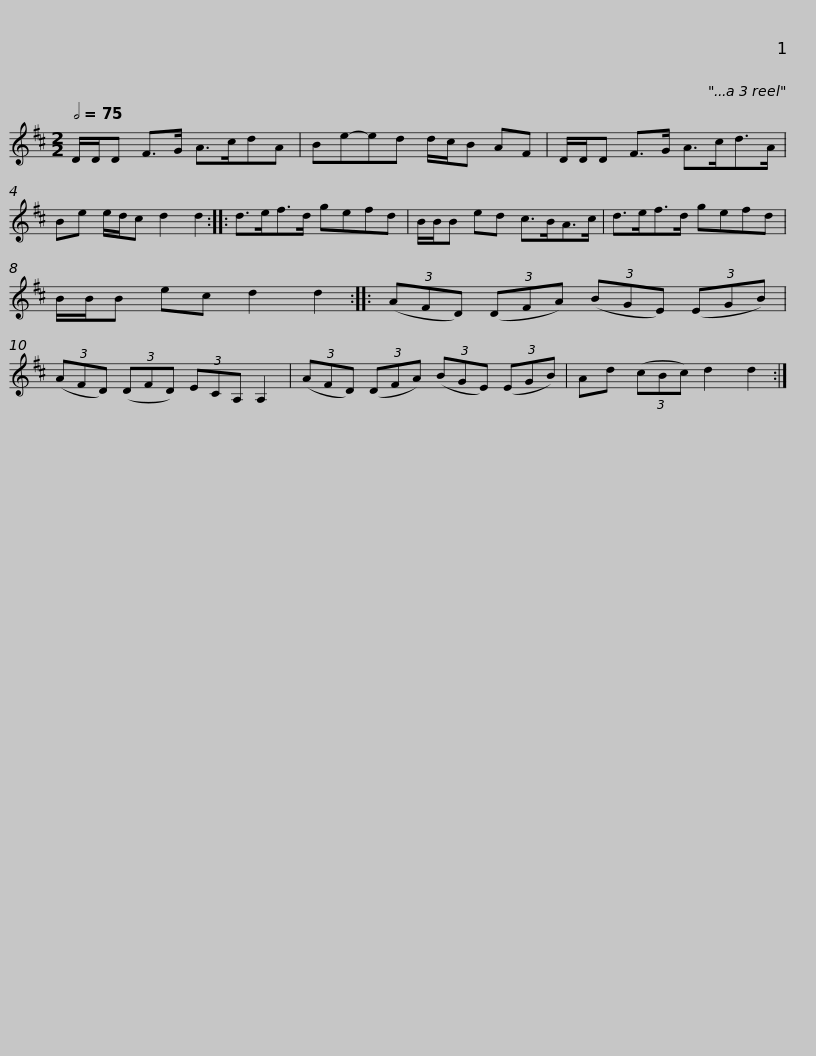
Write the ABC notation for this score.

X:1
L:1/8
Q:1/2=75
M:2/2
I:linebreak $
K:D
V:1 treble
V:1
 D/D/D F>G A>cdA | Be-ed d/c/B AF | D/D/D F>G A>cd>A | Be e/d/c d2 d2 ::$ d>ef>d gefd | %5
 B/B/B ed c>BA>c | d>ef>d gefd | B/B/B ec d2 d2 ::$ (3(AFD) (3(DFA) (3(BGE) (3(EGB) | (3(AFD) (3(DFD) (3ECA, A,2 | %10
 (3(AFD) (3(DFA) (3(BGE) (3(EGB) | Ad (3(cBc) d2 d2 :| %12
